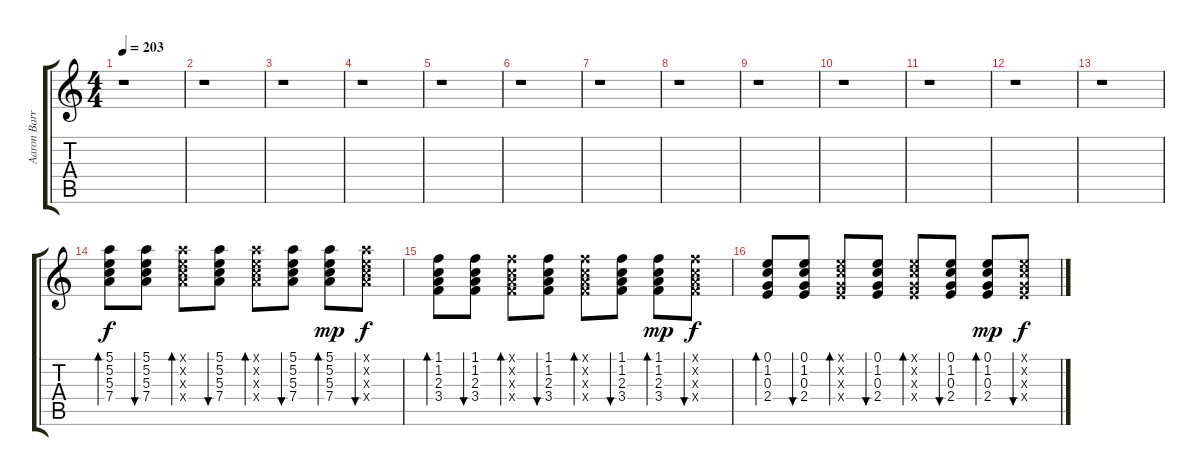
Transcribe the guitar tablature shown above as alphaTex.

\track ("Aaron Barrett" "Aaron Barr") {instrument electricguitarclean}
\staff {score tabs}
\tuning (E4 B3 G3 D3 A2 E2) {hide}
\ts (4 4)
\tempo 203
\clef g2
\ks c
r.1{dy f} |
r.1 |
r.1 |
r.1 |
r.1 |
r.1 |
r.1 |
r.1 |
r.1 |
r.1 |
r.1 |
r.1 |
r.1 |
(5.1 5.2 5.3 7.4).8{bd 60} (5.1 5.2 5.3 7.4).8{bu 60} (5.1{x} 5.2{x} 5.3{x} 7.4{x}).8{bd 60} (5.1 5.2 5.3 7.4).8{bu 60} (5.1{x} 5.2{x} 5.3{x} 7.4{x}).8{bd 60} (5.1 5.2 5.3 7.4).8{bu 60} (5.1 5.2 5.3 7.4).8{bd 60 dy mp} (5.1{x} 5.2{x} 5.3{x} 7.4{x}).8{bu 60 dy f} |
(1.1 1.2 2.3 3.4).8{bd 60} (1.1 1.2 2.3 3.4).8{bu 60} (1.1{x} 1.2{x} 2.3{x} 3.4{x}).8{bd 60} (1.1 1.2 2.3 3.4).8{bu 60} (1.1{x} 1.2{x} 2.3{x} 3.4{x}).8{bd 60} (1.1 1.2 2.3 3.4).8{bu 60} (1.1 1.2 2.3 3.4).8{bd 60 dy mp} (1.1{x} 1.2{x} 2.3{x} 3.4{x}).8{bu 60 dy f} |
(0.1 1.2 0.3 2.4).8{bd 60} (0.1 1.2 0.3 2.4).8{bu 60} (0.1{x} 1.2{x} 0.3{x} 2.4{x}).8{bd 60} (0.1 1.2 0.3 2.4).8{bu 60} (0.1{x} 1.2{x} 0.3{x} 2.4{x}).8{bd 60} (0.1 1.2 0.3 2.4).8{bu 60} (0.1 1.2 0.3 2.4).8{bd 60 dy mp} (0.1{x} 1.2{x} 0.3{x} 2.4{x}).8{bu 60 dy f}
